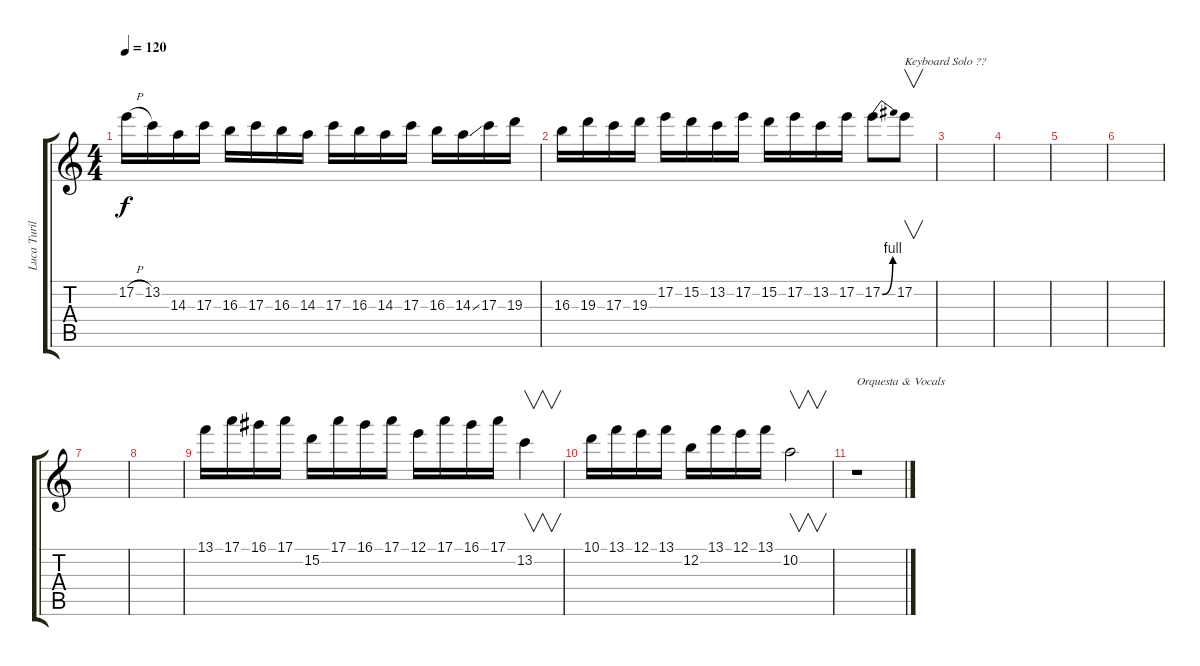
\track ("Luca Turilli" "Luca Turil") {instrument overdrivenguitar}
\staff {score tabs}
\tuning (E4 B3 G3 D3 A2 E2) {hide}
\ts (4 4)
\tempo 120
\clef g2
\ks c
17.2{h}.16{dy f} 13.2.16 14.3.16 17.3.16 16.3.16 17.3.16 16.3.16 14.3.16 17.3.16 16.3.16 14.3.16 17.3.16 16.3.16 14.3{ss}.16 17.3.16 19.3.16 |
16.3.16 19.3.16 17.3.16 19.3.16 17.2.16 15.2.16 13.2.16 17.2.16 15.2.16 17.2.16 13.2.16 17.2.16 17.2{be (bend 0 0 60 4)}.8 17.2.8{v txt "Keyboard Solo ??"} |
|
|
|
|
|
|
13.1.16 17.1.16 16.1.16 17.1.16 15.2.16 17.1.16 16.1.16 17.1.16 12.1.16 17.1.16 16.1.16 17.1.16 13.2.4{v} |
10.1.16 13.1.16 12.1.16 13.1.16 12.2.16 13.1.16 12.1.16 13.1.16 10.2.2{v} |
r.1{txt "Orquesta & Vocals"}
